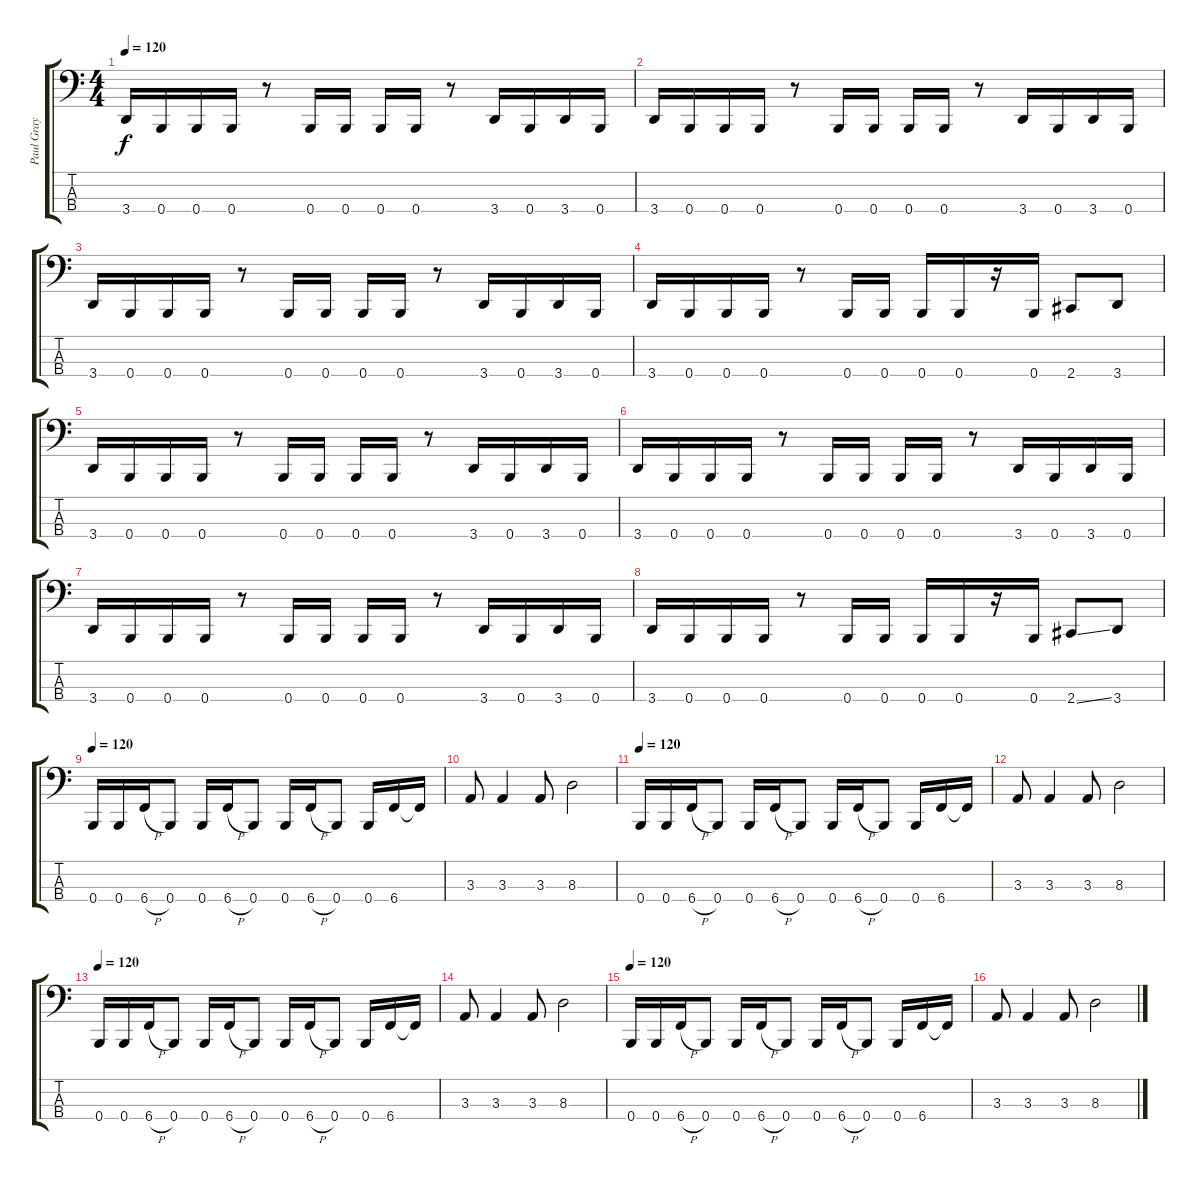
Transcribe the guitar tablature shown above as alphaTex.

\track ("Paul Gray        #2" "Paul Gray ") {instrument electricbassfinger}
\staff {score tabs}
\tuning (E2 B1 Gb1 B0) {hide}
\ts (4 4)
\tempo 120
\clef f4
\ks c
3.4.16{dy f} 0.4.16 0.4.16 0.4.16 r.8 0.4.16 0.4.16 0.4.16 0.4.16 r.8 3.4.16 0.4.16 3.4.16 0.4.16 |
3.4.16 0.4.16 0.4.16 0.4.16 r.8 0.4.16 0.4.16 0.4.16 0.4.16 r.8 3.4.16 0.4.16 3.4.16 0.4.16 |
3.4.16 0.4.16 0.4.16 0.4.16 r.8 0.4.16 0.4.16 0.4.16 0.4.16 r.8 3.4.16 0.4.16 3.4.16 0.4.16 |
3.4.16 0.4.16 0.4.16 0.4.16 r.8 0.4.16 0.4.16 0.4.16 0.4.16 r.16 0.4.16 2.4.8 3.4.8 |
3.4.16 0.4.16 0.4.16 0.4.16 r.8 0.4.16 0.4.16 0.4.16 0.4.16 r.8 3.4.16 0.4.16 3.4.16 0.4.16 |
3.4.16 0.4.16 0.4.16 0.4.16 r.8 0.4.16 0.4.16 0.4.16 0.4.16 r.8 3.4.16 0.4.16 3.4.16 0.4.16 |
3.4.16 0.4.16 0.4.16 0.4.16 r.8 0.4.16 0.4.16 0.4.16 0.4.16 r.8 3.4.16 0.4.16 3.4.16 0.4.16 |
3.4.16 0.4.16 0.4.16 0.4.16 r.8 0.4.16 0.4.16 0.4.16 0.4.16 r.16 0.4.16 2.4{ss}.8 3.4.8 |
\tempo 120
0.4.16 0.4.16 6.4{h}.16 0.4.8 0.4.16 6.4{h}.16 0.4.8 0.4.16 6.4{h}.16 0.4.8 0.4.16 6.4.16 6.4{t}.16 |
3.3.8 3.3.4 3.3.8 8.3.2 |
\tempo 120
0.4.16 0.4.16 6.4{h}.16 0.4.8 0.4.16 6.4{h}.16 0.4.8 0.4.16 6.4{h}.16 0.4.8 0.4.16 6.4.16 6.4{t}.16 |
3.3.8 3.3.4 3.3.8 8.3.2 |
\tempo 120
0.4.16 0.4.16 6.4{h}.16 0.4.8 0.4.16 6.4{h}.16 0.4.8 0.4.16 6.4{h}.16 0.4.8 0.4.16 6.4.16 6.4{t}.16 |
3.3.8 3.3.4 3.3.8 8.3.2 |
\tempo 120
0.4.16 0.4.16 6.4{h}.16 0.4.8 0.4.16 6.4{h}.16 0.4.8 0.4.16 6.4{h}.16 0.4.8 0.4.16 6.4.16 6.4{t}.16 |
3.3.8 3.3.4 3.3.8 8.3.2
